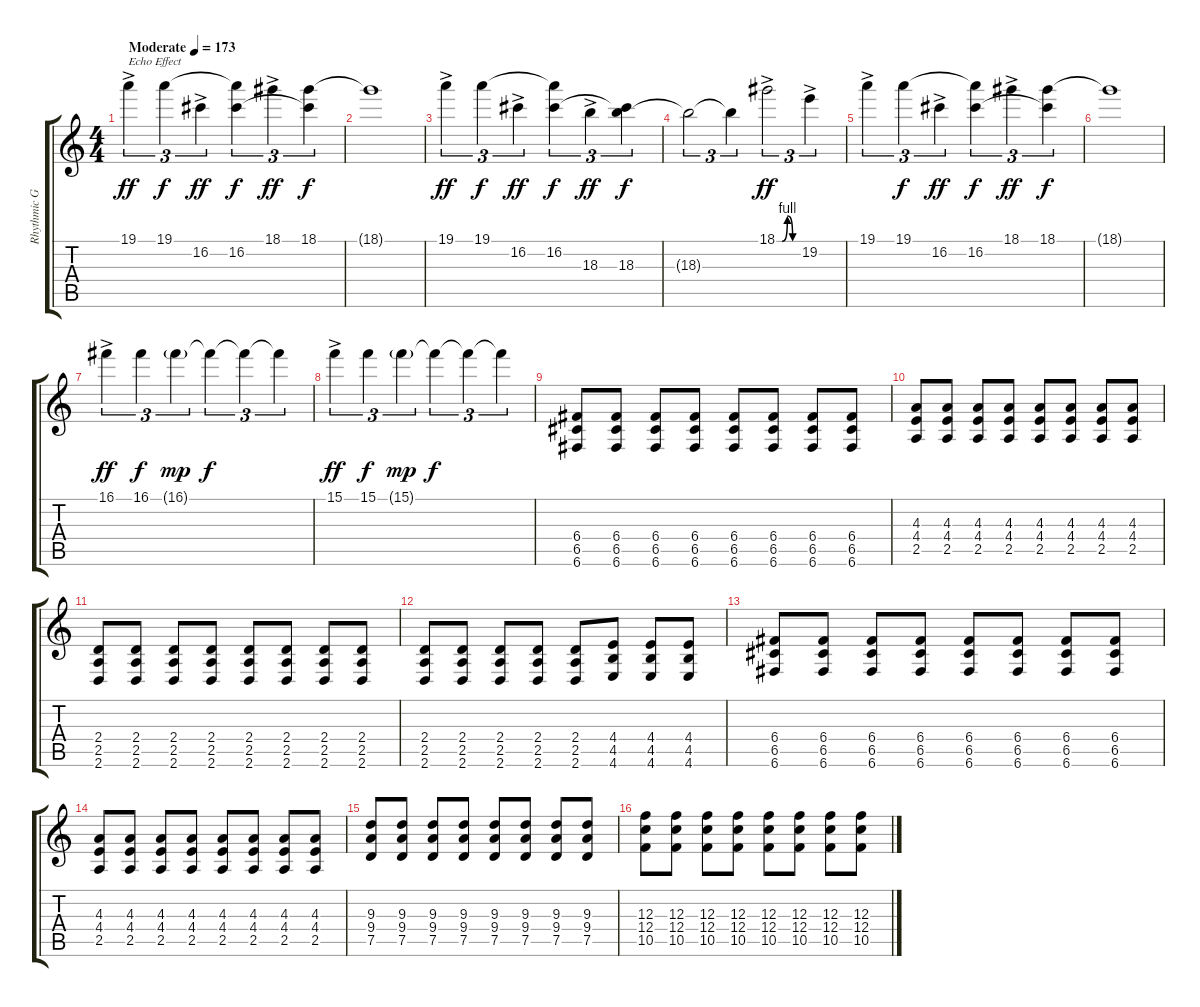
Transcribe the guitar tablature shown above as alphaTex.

\track ("Rhythmic Guitar" "Rhythmic G") {instrument distortionguitar}
\staff {score tabs}
\tuning (D4 A3 F3 C3 G2 C2) {hide}
\ts (4 4)
\tempo (173 "Moderate")
\clef g2
\ks c
19.1{ac}.4{tu (3 2) txt "Echo Effect" dy ff volume 5 instrument electricguitarclean} 19.1.4{tu (3 2) dy f} 16.2{ac}.4{tu (3 2) dy ff} (19.1{t} 16.2).4{tu (3 2) dy f} 18.1{ac}.4{tu (3 2) dy ff} (18.1 16.2{t}).4{tu (3 2) dy f} |
18.1{t}.1 |
19.1{ac}.4{tu (3 2) dy ff} 19.1.4{tu (3 2) dy f} 16.2{ac}.4{tu (3 2) dy ff} (19.1{t} 16.2).4{tu (3 2) dy f} 18.3{ac}.4{tu (3 2) dy ff} (16.2{t} 18.3).4{tu (3 2) dy f} |
18.3{t}.2{tu (3 2)} 18.3{t}.4{tu (3 2)} 18.1{be (custom 0 0 15 0 30 4 45 0 60 0) ac}.2{tu (3 2) dy ff} 19.2{ac}.4{tu (3 2)} |
19.1{ac}.4{tu (3 2)} 19.1.4{tu (3 2) dy f} 16.2{ac}.4{tu (3 2) dy ff} (19.1{t} 16.2).4{tu (3 2) dy f} 18.1{ac}.4{tu (3 2) dy ff} (18.1 16.2{t}).4{tu (3 2) dy f} |
18.1{t}.1 |
16.1{ac}.4{tu (3 2) dy ff} 16.1.4{tu (3 2) dy f} 16.1{g}.4{tu (3 2) dy mp} 16.1{t}.4{tu (3 2) dy f} 16.1{t}.4{tu (3 2)} 16.1{t}.4{tu (3 2)} |
15.1{ac}.4{tu (3 2) dy ff} 15.1.4{tu (3 2) dy f} 15.1{g}.4{tu (3 2) dy mp} 15.1{t}.4{tu (3 2) dy f} 15.1{t}.4{tu (3 2)} 15.1{t}.4{tu (3 2)} |
(6.4 6.5 6.6).8{volume 7 instrument distortionguitar} (6.4 6.5 6.6).8 (6.4 6.5 6.6).8 (6.4 6.5 6.6).8 (6.4 6.5 6.6).8 (6.4 6.5 6.6).8 (6.4 6.5 6.6).8 (6.4 6.5 6.6).8 |
(4.3 4.4 2.5).8 (4.3 4.4 2.5).8 (4.3 4.4 2.5).8 (4.3 4.4 2.5).8 (4.3 4.4 2.5).8 (4.3 4.4 2.5).8 (4.3 4.4 2.5).8 (4.3 4.4 2.5).8 |
(2.4 2.5 2.6).8 (2.4 2.5 2.6).8 (2.4 2.5 2.6).8 (2.4 2.5 2.6).8 (2.4 2.5 2.6).8 (2.4 2.5 2.6).8 (2.4 2.5 2.6).8 (2.4 2.5 2.6).8 |
(2.4 2.5 2.6).8 (2.4 2.5 2.6).8 (2.4 2.5 2.6).8 (2.4 2.5 2.6).8 (2.4 2.5 2.6).8 (4.4 4.5 4.6).8 (4.4 4.5 4.6).8 (4.4 4.5 4.6).8 |
(6.4 6.5 6.6).8 (6.4 6.5 6.6).8 (6.4 6.5 6.6).8 (6.4 6.5 6.6).8 (6.4 6.5 6.6).8 (6.4 6.5 6.6).8 (6.4 6.5 6.6).8 (6.4 6.5 6.6).8 |
(4.3 4.4 2.5).8 (4.3 4.4 2.5).8 (4.3 4.4 2.5).8 (4.3 4.4 2.5).8 (4.3 4.4 2.5).8 (4.3 4.4 2.5).8 (4.3 4.4 2.5).8 (4.3 4.4 2.5).8 |
(9.3 9.4 7.5).8 (9.3 9.4 7.5).8 (9.3 9.4 7.5).8 (9.3 9.4 7.5).8 (9.3 9.4 7.5).8 (9.3 9.4 7.5).8 (9.3 9.4 7.5).8 (9.3 9.4 7.5).8 |
(12.3 12.4 10.5).8 (12.3 12.4 10.5).8 (12.3 12.4 10.5).8 (12.3 12.4 10.5).8 (12.3 12.4 10.5).8 (12.3 12.4 10.5).8 (12.3 12.4 10.5).8 (12.3 12.4 10.5).8
